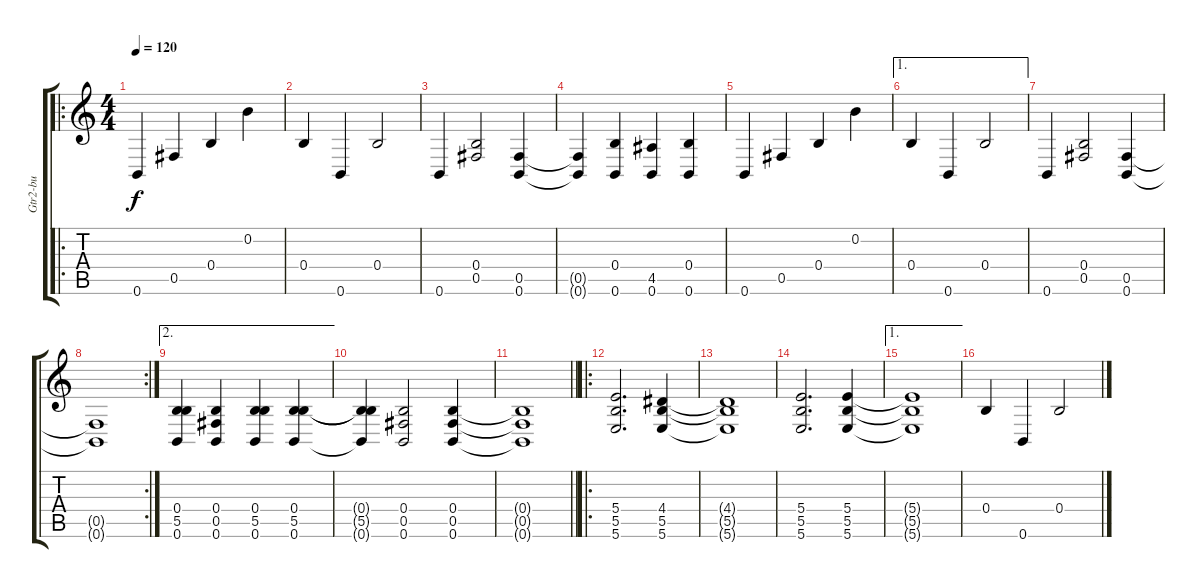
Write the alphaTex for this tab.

\track ("Gtr2-bu" "Gtr2-bu") {mute instrument acousticguitarsteel}
\staff {score tabs}
\tuning (Eb4 B3 Gb3 B2 Gb2 B1) {hide}
\ro
\ts (4 4)
\tempo 120
\clef g2
\ks c
0.6.4{dy f instrument acousticguitarsteel} 0.5.4 0.4.4 0.2.4 |
0.4.4 0.6.4 0.4.2 |
0.6.4 (0.4 0.5).2 (0.5 0.6).4 |
(0.5{t} 0.6{t}).4 (0.4 0.6).4 (4.5 0.6).4 (0.4 0.6).4 |
0.6.4 0.5.4 0.4.4 0.2.4 |
\ae 1
0.4.4 0.6.4 0.4.2 |
0.6.4 (0.4 0.5).2 (0.5 0.6).4 |
\rc 2
(0.5{t} 0.6{t}).1 |
\ae 2
(0.4 5.5 0.6).4 (0.4 0.5 0.6).4 (0.4 5.5 0.6).4 (0.4 5.5 0.6).4 |
(0.4{t} 5.5{t} 0.6{t}).4 (0.4 0.5 0.6).2 (0.4 0.5 0.6).4 |
\barLineRight lightlight
(0.4{t} 0.5{t} 0.6{t}).1 |
\ro
(5.4 5.5 5.6).2{d} (4.4 5.5 5.6).4 |
(4.4{t} 5.5{t} 5.6{t}).1 |
(5.4 5.5 5.6).2{d} (5.4 5.5 5.6).4 |
\ae 1
(5.4{t} 5.5{t} 5.6{t}).1 |
0.4.4 0.6.4 0.4.2
